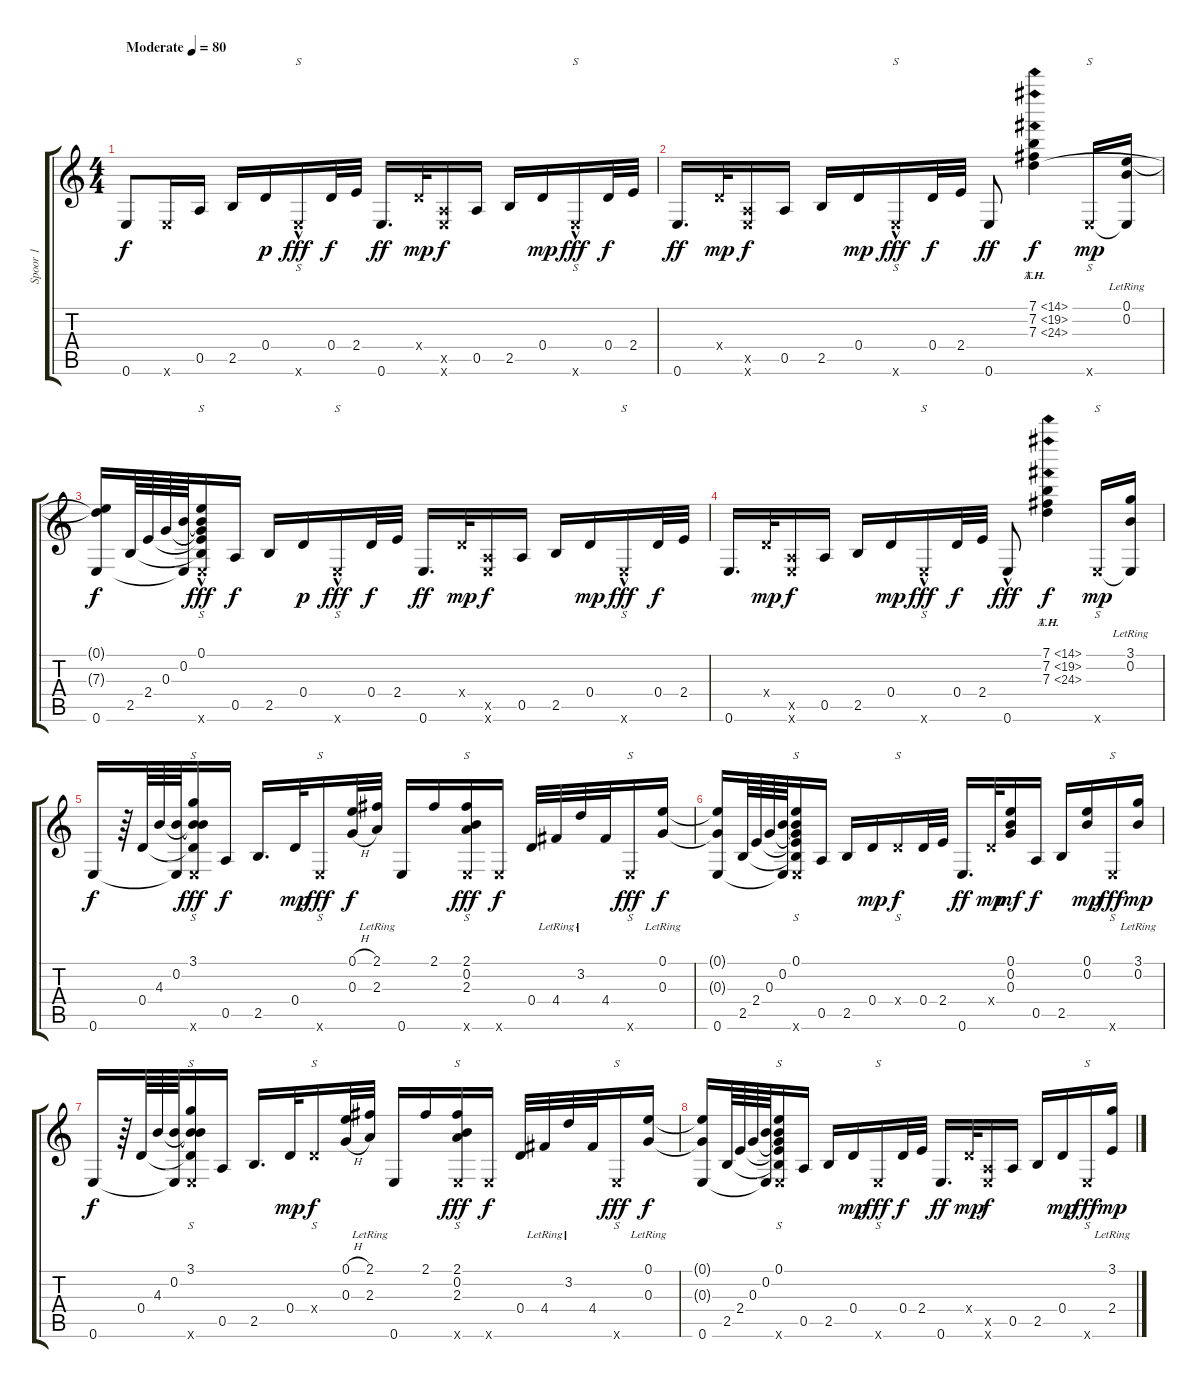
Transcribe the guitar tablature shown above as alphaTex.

\track ("Spoor 1" "Spoor 1") {instrument acousticguitarsteel}
\staff {score tabs}
\tuning (E4 B3 G3 D3 A2 E2) {hide}
\ts (4 4)
\tempo (80 "Moderate")
\clef g2
\ks c
0.6.8{dy f instrument acousticguitarsteel} 0.6{x}.16 0.5.16 2.5.16 0.4.16{dy p} 0.6{hac x}.16{s dy fff} 0.4.32{dy f} 2.4.32 0.6.16{d dy ff} 0.4{x}.32{dy mp} (0.5{x} 0.6{x}).16{dy f} 0.5.16 2.5.16 0.4.16{dy mp} 0.6{hac x}.16{s dy fff} 0.4.32{dy f} 2.4.32 |
0.6.16{d dy ff} 0.4{x}.32{dy mp} (0.5{x} 0.6{x}).16{dy f} 0.5.16 2.5.16 0.4.16{dy mp} 0.6{hac x}.16{s dy fff} 0.4.32{dy f} 2.4.32 0.6.8{dy ff} (7.1{th 7} 7.2{ah 12} 7.3{ah 17}).4{dy f} 0.6{x}.16{s dy mp} (0.1{lr} 0.2 0.6{t}).16 |
(0.1{t} 7.3{t} 0.6).16{dy f} 2.5.64 2.4.64 0.3.64 (0.2 0.6{t}).64 (0.1 0.2{t} 0.3{t} 2.4{t} 2.5{t} 0.6{hac x}).16{s dy fff} 0.5.16{dy f} 2.5.16 0.4.16{dy p} 0.6{hac x}.16{s dy fff} 0.4.32{dy f} 2.4.32 0.6.16{d dy ff} 0.4{x}.32{dy mp} (0.5{x} 0.6{x}).16{dy f} 0.5.16 2.5.16 0.4.16{dy mp} 0.6{hac x}.16{s dy fff} 0.4.32{dy f} 2.4.32 |
0.6.16{d} 0.4{x}.32{dy mp} (0.5{x} 0.6{x}).16{dy f} 0.5.16 2.5.16 0.4.16{dy mp} 0.6{hac x}.16{s dy fff} 0.4.32{dy f} 2.4.32 0.6{hac}.8{dy fff} (7.1{th 7} 7.2{ah 12} 7.3{ah 17}).4{dy f} 0.6{x}.16{s dy mp} (3.1{lr} 0.2{lr} 0.6{t}).16 |
0.6.16{dy f} r.64 0.4.64 4.3.64 (0.2 0.6{t}).64 (3.1 0.2{t} 4.3{t} 0.4{t} 0.6{x}).16{s dy fff} 0.5.16{dy f} 2.5.16{d} 0.4.32{dy mp} 0.6{x}.16{s dy fff} (0.1{h} 0.3{h}).32{dy f} (2.1{lr} 2.3{lr}).32 0.6.16 2.1.16 (2.1 0.2 2.3 0.6{x}).16{s dy fff} 0.6{x}.16{dy f} 0.4.32 4.4{lr}.32 3.2{lr}.32 4.4.32 0.6{x}.16{s dy fff} (0.1{lr} 0.3{lr}).16{dy f} |
(0.1{t} 0.3{t} 0.6).16 2.5.64 2.4.64 0.3.64 (0.2 0.6{t}).64 (0.1 0.2{t} 0.3{t} 2.4{t} 2.5{t} 0.6{x}).16{s} 0.5.16 2.5.16 0.4.16{dy mp} 0.4{x}.16{s dy f} 0.4.32 2.4.32 0.6.16{d dy ff} 0.4{x}.32{dy mp} (0.1 0.2 0.3).16{dy mf} 0.5.16{dy f} 2.5.16 (0.1 0.2).16{dy mp} 0.6{x}.16{s dy fff} (3.1{lr} 0.2{lr}).16{dy mp} |
0.6.16{dy f} r.64 0.4.64 4.3.64 (0.2 0.6{t}).64 (3.1 0.2{t} 4.3{t} 0.4{t} 0.6{x}).16{s} 0.5.16 2.5.16{d} 0.4.32{dy mp} 0.4{x}.16{s dy f} (0.1{h} 0.3{h}).32 (2.1{lr} 2.3{lr}).32 0.6.16 2.1.16 (2.1 0.2 2.3 0.6{x}).16{s dy fff} 0.6{x}.16{dy f} 0.4.32 4.4{lr}.32 3.2{lr}.32 4.4.32 0.6{x}.16{s dy fff} (0.1{lr} 0.3{lr}).16{dy f} |
(0.1{t} 0.3{t} 0.6).16 2.5.64 2.4.64 0.3.64 (0.2 0.6{t}).64 (0.1 0.2{t} 0.3{t} 2.4{t} 2.5{t} 0.6{x}).16{s} 0.5.16 2.5.16 0.4.16{dy mp} 0.6{x}.16{s dy fff} 0.4.32{dy f} 2.4.32 0.6.16{d dy ff} 0.4{x}.32{dy mp} (0.5{x} 0.6{x}).16{dy f} 0.5.16 2.5.16 0.4.16{dy mp} 0.6{x}.16{s dy fff} (3.1{lr} 2.4).16{dy mp}
